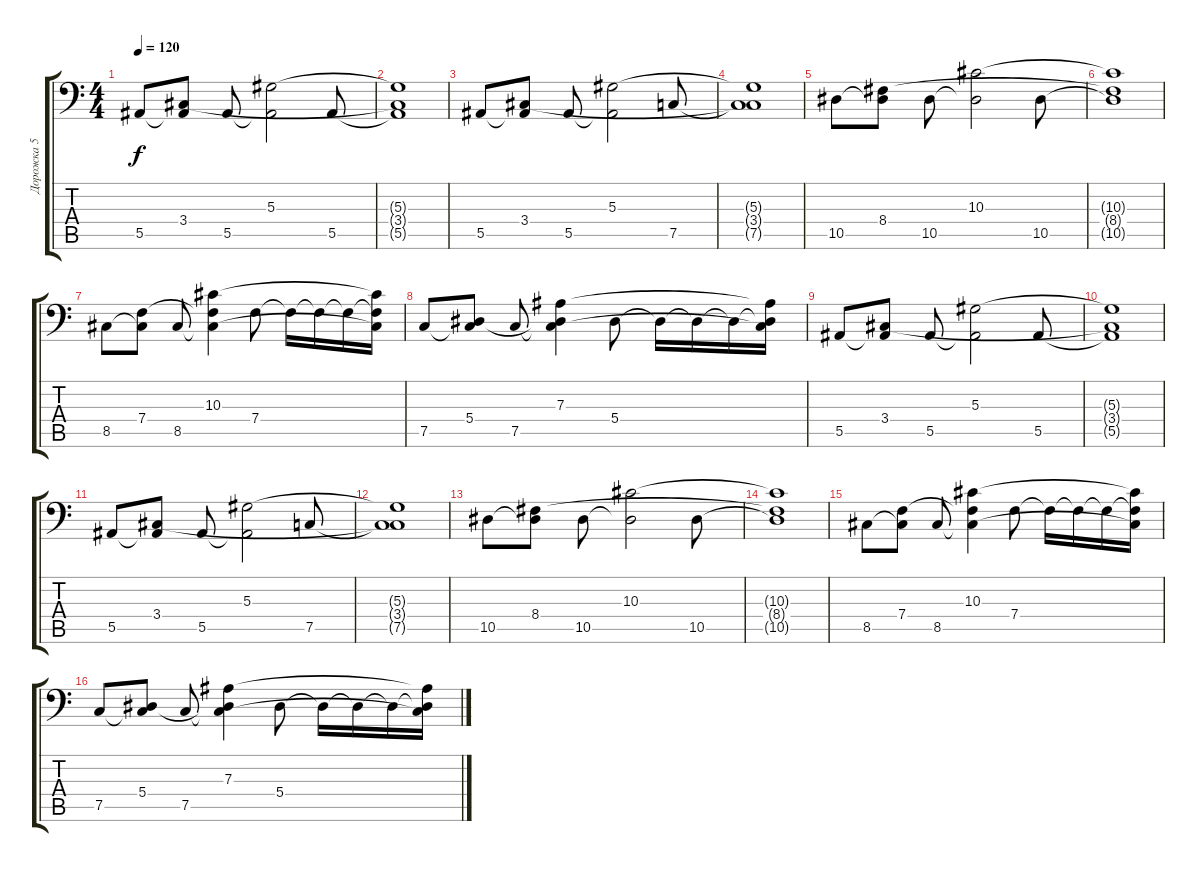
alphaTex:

\track ("Дорожка 5" "Дорожка 5") {instrument brightacousticpiano}
\staff {score tabs}
\tuning (C4 G3 Eb3 Bb2 F2 Bb1) {hide}
\ts (4 4)
\tempo 120
\clef f4
\ks c
5.5.8{dy f} (3.4 5.5{t}).8 5.5.8 (5.3 5.5{t}).2 5.5.8 |
(5.3{t} 3.4{t} 5.5{t}).1 |
5.5.8 (3.4 5.5{t}).8 5.5.8 (5.3 5.5{t}).2 7.5.8 |
(5.3{t} 3.4{t} 7.5{t}).1 |
10.5.8 (8.4 10.5{t}).8 10.5.8 (10.3 10.5{t}).2 10.5.8 |
(10.3{t} 8.4{t} 10.5{t}).1 |
8.5.8 (7.4 8.5{t}).8 8.5.8 (10.3 7.4{t} 8.5{t}).4 7.4.8 7.4{t}.16 7.4{t}.16 7.4{t}.16 (10.3{t} 7.4{t} 8.5{t}).16 |
7.5.8 (5.4 7.5{t}).8 7.5.8 (7.3 5.4{t} 7.5{t}).4 5.4.8 5.4{t}.16 5.4{t}.16 5.4{t}.16 (7.3{t} 5.4{t} 7.5{t}).16 |
5.5.8 (3.4 5.5{t}).8 5.5.8 (5.3 5.5{t}).2 5.5.8 |
(5.3{t} 3.4{t} 5.5{t}).1 |
5.5.8 (3.4 5.5{t}).8 5.5.8 (5.3 5.5{t}).2 7.5.8 |
(5.3{t} 3.4{t} 7.5{t}).1 |
10.5.8 (8.4 10.5{t}).8 10.5.8 (10.3 10.5{t}).2 10.5.8 |
(10.3{t} 8.4{t} 10.5{t}).1 |
8.5.8 (7.4 8.5{t}).8 8.5.8 (10.3 7.4{t} 8.5{t}).4 7.4.8 7.4{t}.16 7.4{t}.16 7.4{t}.16 (10.3{t} 7.4{t} 8.5{t}).16 |
7.5.8 (5.4 7.5{t}).8 7.5.8 (7.3 5.4{t} 7.5{t}).4 5.4.8 5.4{t}.16 5.4{t}.16 5.4{t}.16 (7.3{t} 5.4{t} 7.5{t}).16
